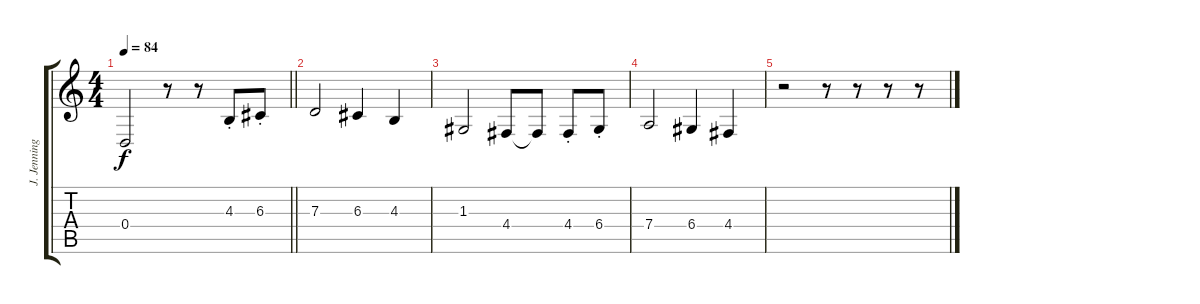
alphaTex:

\track ("J. Jennings - Trumpet #2" "J. Jenning") {instrument trumpet}
\staff {score tabs}
\tuning (E4 B3 G3 D3 A2 E2) {hide}
\ts (4 4)
\tempo 84
\clef g2
\barLineRight lightlight
\ks c
0.4.2{dy f} r.8 r.8 4.3{st}.8 6.3{st}.8 |
7.3.2 6.3.4 4.3.4 |
1.3.2 4.4.8 4.4{t}.8 4.4{st}.8 6.4{st}.8 |
7.4.2 6.4.4 4.4.4 |
r.2 r.8 r.8 r.8 r.8
